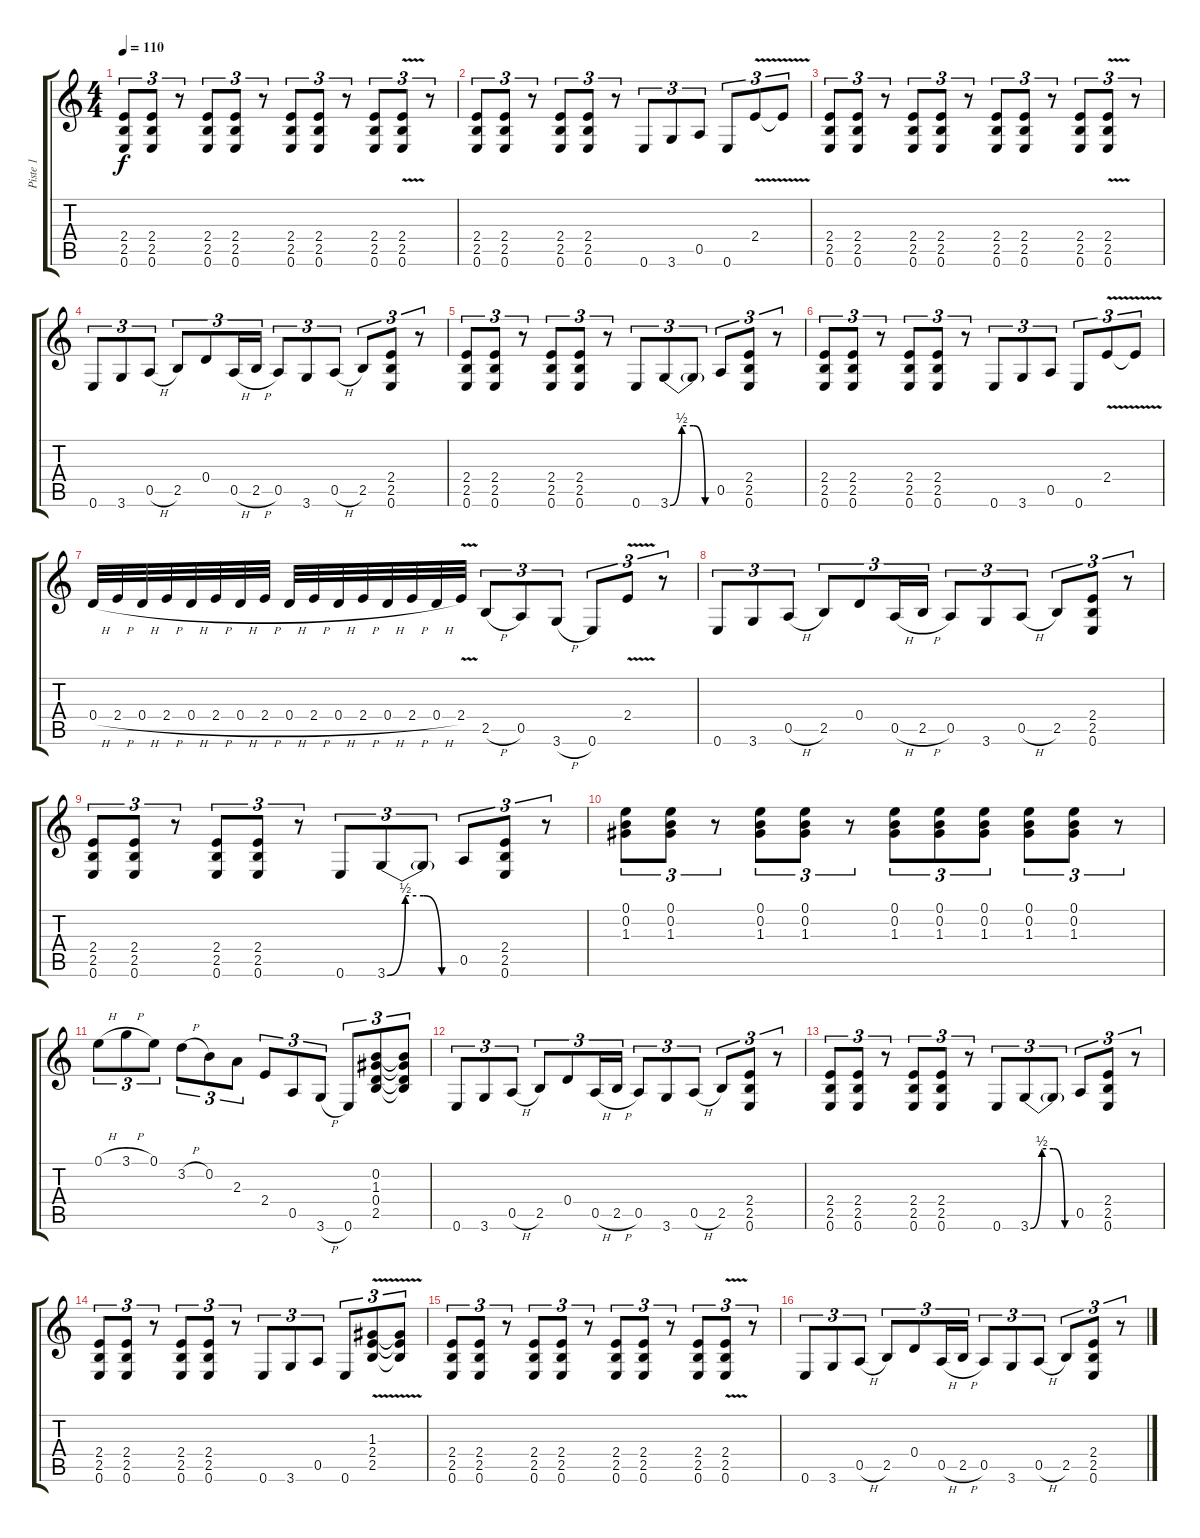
\track ("Piste 1" "Piste 1") {instrument electricguitarmuted}
\staff {score tabs}
\tuning (E4 B3 G3 D3 A2 E2) {hide}
\ts (4 4)
\tempo 110
\clef g2
\ks c
(2.4 2.5 0.6).8{tu (3 2) dy f} (2.4 2.5 0.6).8{tu (3 2)} r.8{tu (3 2)} (2.4 2.5 0.6).8{tu (3 2)} (2.4 2.5 0.6).8{tu (3 2)} r.8{tu (3 2)} (2.4 2.5 0.6).8{tu (3 2)} (2.4 2.5 0.6).8{tu (3 2)} r.8{tu (3 2)} (2.4 2.5 0.6).8{tu (3 2)} (2.4{v} 2.5 0.6).8{tu (3 2)} r.8{tu (3 2)} |
(2.4 2.5 0.6).8{tu (3 2)} (2.4 2.5 0.6).8{tu (3 2)} r.8{tu (3 2)} (2.4 2.5 0.6).8{tu (3 2)} (2.4 2.5 0.6).8{tu (3 2)} r.8{tu (3 2)} 0.6.8{tu (3 2)} 3.6.8{tu (3 2)} 0.5.8{tu (3 2)} 0.6.8{tu (3 2)} 2.4{v}.8{tu (3 2)} 2.4{t}.8{tu (3 2)} |
(2.4 2.5 0.6).8{tu (3 2)} (2.4 2.5 0.6).8{tu (3 2)} r.8{tu (3 2)} (2.4 2.5 0.6).8{tu (3 2)} (2.4 2.5 0.6).8{tu (3 2)} r.8{tu (3 2)} (2.4 2.5 0.6).8{tu (3 2)} (2.4 2.5 0.6).8{tu (3 2)} r.8{tu (3 2)} (2.4 2.5 0.6).8{tu (3 2)} (2.4{v} 2.5 0.6).8{tu (3 2)} r.8{tu (3 2)} |
0.6.8{tu (3 2)} 3.6.8{tu (3 2)} 0.5{h}.8{tu (3 2)} 2.5.8{tu (3 2)} 0.4.8{tu (3 2)} 0.5{h}.16{tu (3 2)} 2.5{h}.16{tu (3 2)} 0.5.8{tu (3 2)} 3.6.8{tu (3 2)} 0.5{h}.8{tu (3 2)} 2.5.8{tu (3 2)} (2.4 2.5 0.6).8{tu (3 2)} r.8{tu (3 2)} |
(2.4 2.5 0.6).8{tu (3 2)} (2.4 2.5 0.6).8{tu (3 2)} r.8{tu (3 2)} (2.4 2.5 0.6).8{tu (3 2)} (2.4 2.5 0.6).8{tu (3 2)} r.8{tu (3 2)} 0.6.8{tu (3 2)} 3.6{be (custom 0 0 15 2 30 2 45 0 60 0)}.8{tu (3 2)} 3.6{t}.8{tu (3 2)} 0.5.8{tu (3 2)} (2.4 2.5 0.6).8{tu (3 2)} r.8{tu (3 2)} |
(2.4 2.5 0.6).8{tu (3 2)} (2.4 2.5 0.6).8{tu (3 2)} r.8{tu (3 2)} (2.4 2.5 0.6).8{tu (3 2)} (2.4 2.5 0.6).8{tu (3 2)} r.8{tu (3 2)} 0.6.8{tu (3 2)} 3.6.8{tu (3 2)} 0.5.8{tu (3 2)} 0.6.8{tu (3 2)} 2.4{v}.8{tu (3 2)} 2.4{t}.8{tu (3 2)} |
0.4{h}.32 2.4{h}.32 0.4{h}.32 2.4{h}.32 0.4{h}.32 2.4{h}.32 0.4{h}.32 2.4{h}.32 0.4{h}.32 2.4{h}.32 0.4{h}.32 2.4{h}.32 0.4{h}.32 2.4{h}.32 0.4{h}.32 2.4{v}.32 2.5{h}.8{tu (3 2)} 0.5.8{tu (3 2)} 3.6{h}.8{tu (3 2)} 0.6.8{tu (3 2)} 2.4{v}.8{tu (3 2)} r.8{tu (3 2)} |
0.6.8{tu (3 2)} 3.6.8{tu (3 2)} 0.5{h}.8{tu (3 2)} 2.5.8{tu (3 2)} 0.4.8{tu (3 2)} 0.5{h}.16{tu (3 2)} 2.5{h}.16{tu (3 2)} 0.5.8{tu (3 2)} 3.6.8{tu (3 2)} 0.5{h}.8{tu (3 2)} 2.5.8{tu (3 2)} (2.4 2.5 0.6).8{tu (3 2)} r.8{tu (3 2)} |
(2.4 2.5 0.6).8{tu (3 2)} (2.4 2.5 0.6).8{tu (3 2)} r.8{tu (3 2)} (2.4 2.5 0.6).8{tu (3 2)} (2.4 2.5 0.6).8{tu (3 2)} r.8{tu (3 2)} 0.6.8{tu (3 2)} 3.6{be (custom 0 0 15 2 30 2 45 0 60 0)}.8{tu (3 2)} 3.6{t}.8{tu (3 2)} 0.5.8{tu (3 2)} (2.4 2.5 0.6).8{tu (3 2)} r.8{tu (3 2)} |
(0.1 0.2 1.3).8{tu (3 2)} (0.1 0.2 1.3).8{tu (3 2)} r.8{tu (3 2)} (0.1 0.2 1.3).8{tu (3 2)} (0.1 0.2 1.3).8{tu (3 2)} r.8{tu (3 2)} (0.1 0.2 1.3).8{tu (3 2)} (0.1 0.2 1.3).8{tu (3 2)} (0.1 0.2 1.3).8{tu (3 2)} (0.1 0.2 1.3).8{tu (3 2)} (0.1 0.2 1.3).8{tu (3 2)} r.8{tu (3 2)} |
0.1{h}.8{tu (3 2)} 3.1{h}.8{tu (3 2)} 0.1.8{tu (3 2)} 3.2{h}.8{tu (3 2)} 0.2.8{tu (3 2)} 2.3.8{tu (3 2)} 2.4.8{tu (3 2)} 0.5.8{tu (3 2)} 3.6{h}.8{tu (3 2)} 0.6.8{tu (3 2)} (0.2 1.3 0.4 2.5).8{tu (3 2)} (0.2{t} 1.3{t} 0.4{t} 2.5{t}).8{tu (3 2)} |
0.6.8{tu (3 2)} 3.6.8{tu (3 2)} 0.5{h}.8{tu (3 2)} 2.5.8{tu (3 2)} 0.4.8{tu (3 2)} 0.5{h}.16{tu (3 2)} 2.5{h}.16{tu (3 2)} 0.5.8{tu (3 2)} 3.6.8{tu (3 2)} 0.5{h}.8{tu (3 2)} 2.5.8{tu (3 2)} (2.4 2.5 0.6).8{tu (3 2)} r.8{tu (3 2)} |
(2.4 2.5 0.6).8{tu (3 2)} (2.4 2.5 0.6).8{tu (3 2)} r.8{tu (3 2)} (2.4 2.5 0.6).8{tu (3 2)} (2.4 2.5 0.6).8{tu (3 2)} r.8{tu (3 2)} 0.6.8{tu (3 2)} 3.6{be (custom 0 0 15 2 30 2 45 0 60 0)}.8{tu (3 2)} 3.6{t}.8{tu (3 2)} 0.5.8{tu (3 2)} (2.4 2.5 0.6).8{tu (3 2)} r.8{tu (3 2)} |
(2.4 2.5 0.6).8{tu (3 2)} (2.4 2.5 0.6).8{tu (3 2)} r.8{tu (3 2)} (2.4 2.5 0.6).8{tu (3 2)} (2.4 2.5 0.6).8{tu (3 2)} r.8{tu (3 2)} 0.6.8{tu (3 2)} 3.6.8{tu (3 2)} 0.5.8{tu (3 2)} 0.6.8{tu (3 2)} (1.3 2.4{v} 2.5).8{tu (3 2)} (1.3{t} 2.4{t} 2.5{t}).8{tu (3 2)} |
(2.4 2.5 0.6).8{tu (3 2)} (2.4 2.5 0.6).8{tu (3 2)} r.8{tu (3 2)} (2.4 2.5 0.6).8{tu (3 2)} (2.4 2.5 0.6).8{tu (3 2)} r.8{tu (3 2)} (2.4 2.5 0.6).8{tu (3 2)} (2.4 2.5 0.6).8{tu (3 2)} r.8{tu (3 2)} (2.4 2.5 0.6).8{tu (3 2)} (2.4{v} 2.5 0.6).8{tu (3 2)} r.8{tu (3 2)} |
0.6.8{tu (3 2)} 3.6.8{tu (3 2)} 0.5{h}.8{tu (3 2)} 2.5.8{tu (3 2)} 0.4.8{tu (3 2)} 0.5{h}.16{tu (3 2)} 2.5{h}.16{tu (3 2)} 0.5.8{tu (3 2)} 3.6.8{tu (3 2)} 0.5{h}.8{tu (3 2)} 2.5.8{tu (3 2)} (2.4 2.5 0.6).8{tu (3 2)} r.8{tu (3 2)}
